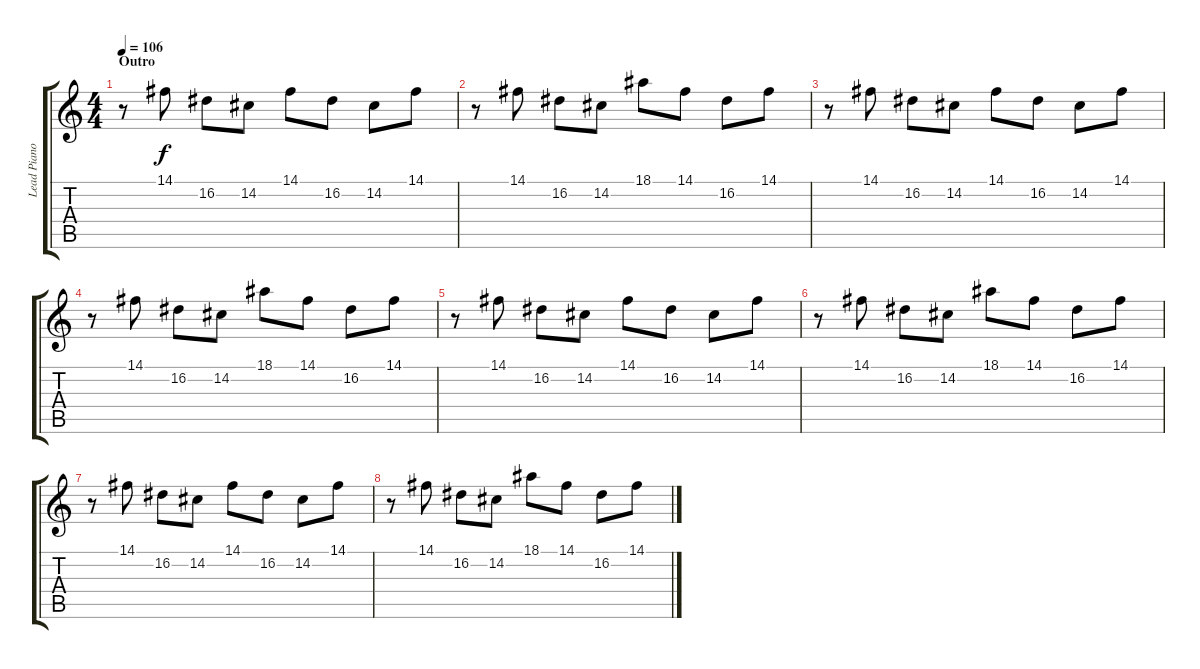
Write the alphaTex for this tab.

\track ("Lead Piano" "Lead Piano") {instrument electricgrandpiano}
\staff {score tabs}
\tuning (E4 B3 G3 D3 A2 E2) {hide}
\ts (4 4)
\section ("" "Outro")
\tempo 106
\clef g2
\ks c
r.8{dy f} 14.1.8 16.2.8 14.2.8 14.1.8 16.2.8 14.2.8 14.1.8 |
r.8 14.1.8 16.2.8 14.2.8 18.1.8 14.1.8 16.2.8 14.1.8 |
r.8 14.1.8 16.2.8 14.2.8 14.1.8 16.2.8 14.2.8 14.1.8 |
r.8 14.1.8 16.2.8 14.2.8 18.1.8 14.1.8 16.2.8 14.1.8 |
r.8 14.1.8 16.2.8 14.2.8 14.1.8 16.2.8 14.2.8 14.1.8 |
r.8 14.1.8 16.2.8 14.2.8 18.1.8 14.1.8 16.2.8 14.1.8 |
r.8 14.1.8 16.2.8 14.2.8 14.1.8 16.2.8 14.2.8 14.1.8 |
r.8 14.1.8 16.2.8 14.2.8 18.1.8 14.1.8 16.2.8 14.1.8
